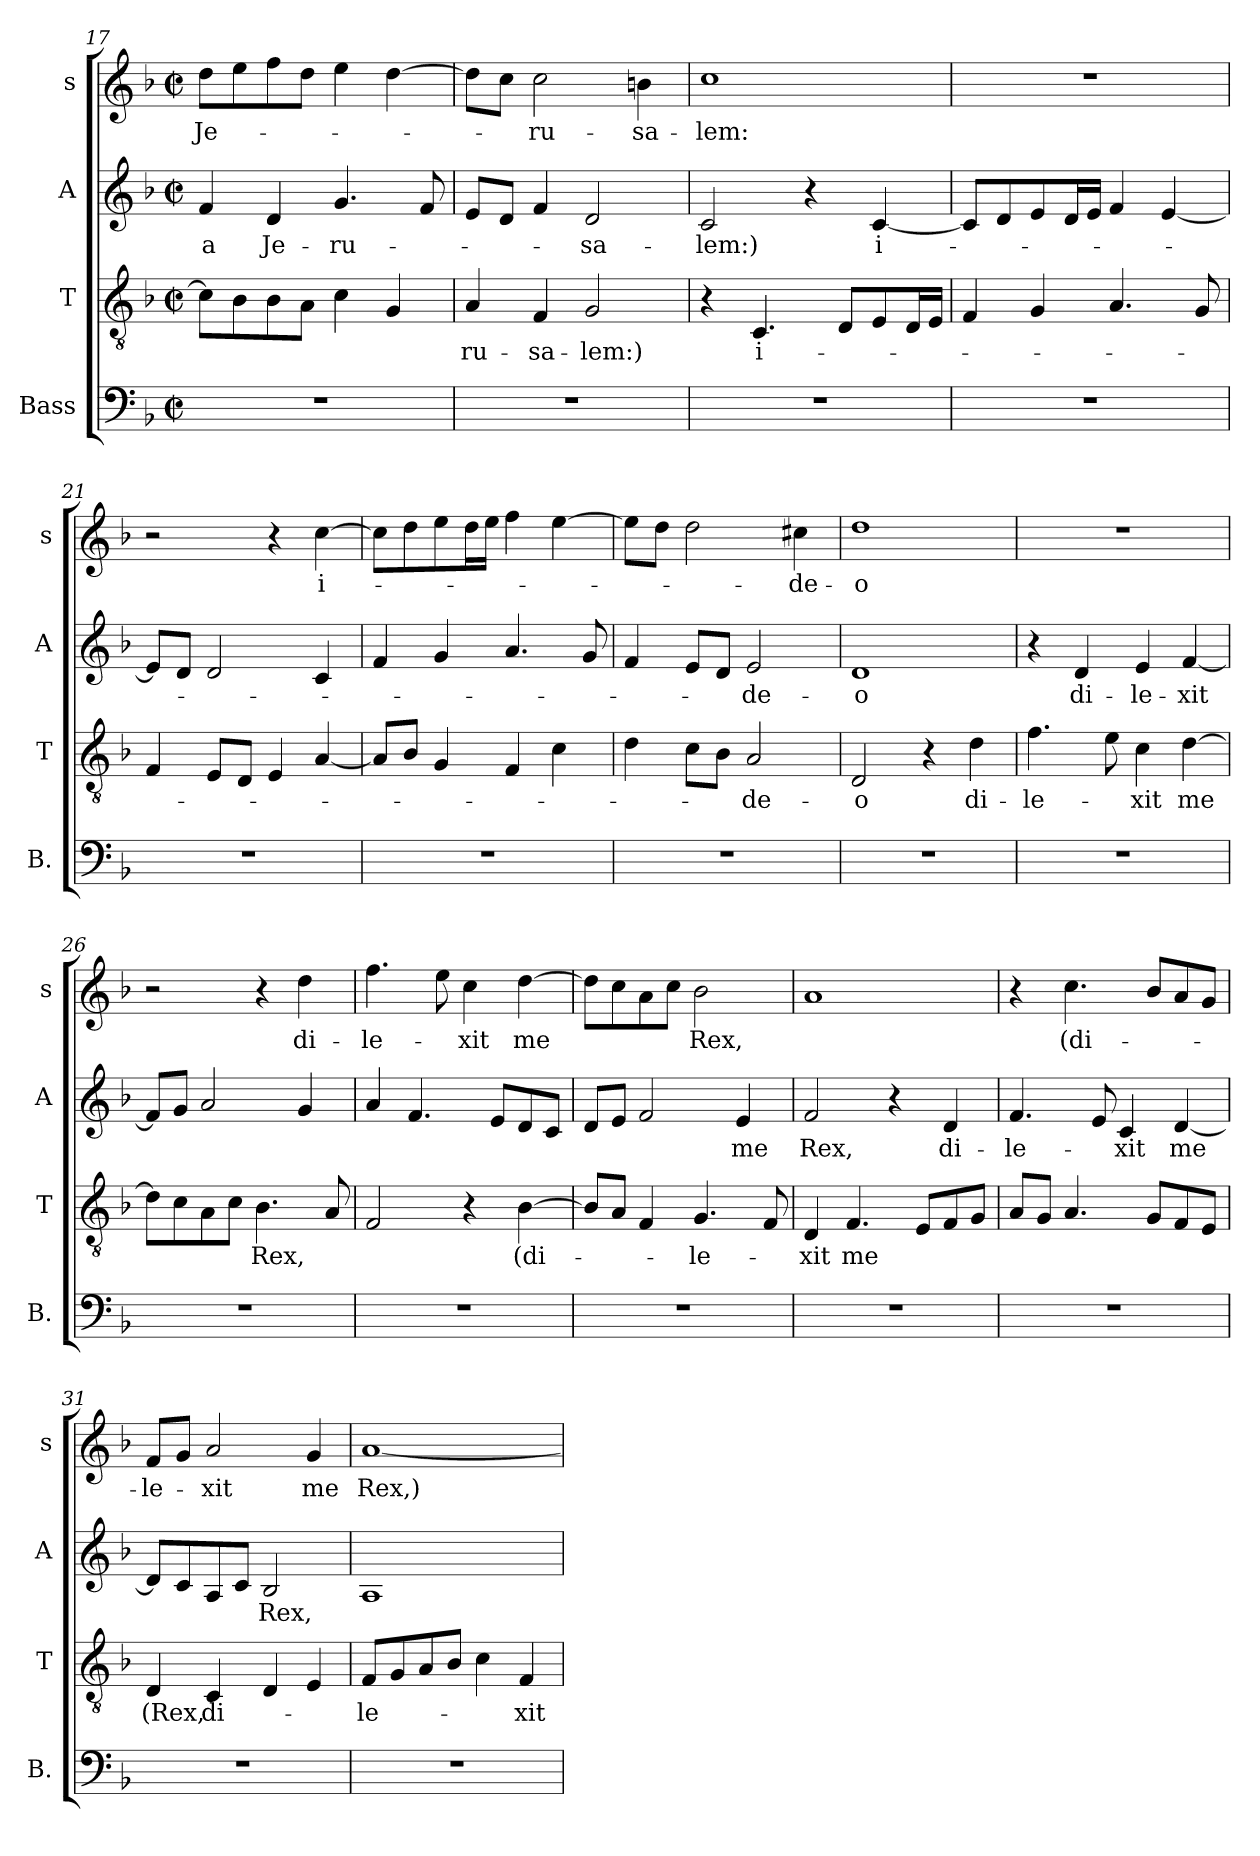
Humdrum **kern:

**kern	**kern	**text	**kern	**text	**kern	**text
*part4	*part3	*part3	*part2	*part2	*part1	*part1
*staff4	*staff3	*staff3	*staff2	*staff2	*staff1	*staff1
*I"Bass	*I"T	*	*I"A	*	*I"s	*
*I'B.	*I'T	*	*I'A	*	*I's	*
!!LO:PB:g=z
*clefF4	*clefGv2	*	*clefG2	*	*clefG2	*
*k[b-]	*k[b-]	*	*k[b-]	*	*k[b-]	*
*M2/2	*M2/2	*	*M2/2	*	*M2/2	*
*met(c|)	*met(c|)	*	*met(c|)	*	*met(c|)	*
=17	=17	=17	=17	=17	=17	=17
!	!	!	!	!LO:LY:b	!	!LO:LY:b
1r	8cL]	.	4f/	-a	8ddL	Je-
.	8B-	.	.	.	8ee	.
!	!	!	!	!LO:LY:b	!	!
.	8B-	.	4d/	Je-	8ff	.
.	8AJ	.	.	.	8ddJ	.
!	!	!	!	!LO:LY:b	!	!
.	4c\	.	4.g/	-ru-	4ee\	.
.	4G/	.	.	.	[4dd\	.
.	.	.	8f/	.	.	.
=18	=18	=18	=18	=18	=18	=18
!	!	!LO:LY:b	!	!	!	!
1r	4A/	-ru-	8eL	.	8ddL]	.
.	.	.	8dJ	.	8ccJ	.
!	!	!LO:LY:b	!	!	!	!LO:LY:b
.	4F/	-sa-	4f/	.	2cc\	-ru-
!	!	!LO:LY:b	!	!LO:LY:b	!	!
.	2G/	-lem:)	2d/	-sa-	.	.
!	!	!	!	!	!	!LO:LY:b
.	.	.	.	.	4bn\	-sa-
=19	=19	=19	=19	=19	=19	=19
!	!	!	!	!LO:LY:b	!	!LO:LY:b
1r	4r	.	2c/	-lem:)	1cc	-lem:
!	!	!LO:LY:b	!	!	!	!
.	4.C/	i-	.	.	.	.
.	.	.	4r	.	.	.
.	8DL	.	.	.	.	.
!	!	!	!	!LO:LY:b	!	!
.	8E	.	[4c/	i-	.	.
.	16DL	.	.	.	.	.
.	16EJJ	.	.	.	.	.
=20	=20	=20	=20	=20	=20	=20
1r	4F/	.	8cL]	.	1r	.
.	.	.	8d	.	.	.
.	4G/	.	8e	.	.	.
.	.	.	16dL	.	.	.
.	.	.	16eJJ	.	.	.
.	4.A/	.	4f/	.	.	.
.	.	.	[4e/	.	.	.
.	8G/	.	.	.	.	.
=21	=21	=21	=21	=21	=21	=21
1r	4F/	.	8eL]	.	2r	.
.	.	.	8dJ	.	.	.
.	8EL	.	2d/	.	.	.
.	8DJ	.	.	.	.	.
.	4E/	.	.	.	4r	.
!	!	!	!	!	!	!LO:LY:b
.	[4A/	.	4c/	.	[4cc\	i-
!!LO:LB:g=z
=22	=22	=22	=22	=22	=22	=22
1r	8AL]	.	4f/	.	8ccL]	.
.	8B-J	.	.	.	8dd	.
.	4G/	.	4g/	.	8ee	.
.	.	.	.	.	16ddL	.
.	.	.	.	.	16eeJJ	.
.	4F/	.	4.a/	.	4ff\	.
.	4c\	.	.	.	[4ee\	.
.	.	.	8g/	.	.	.
=23	=23	=23	=23	=23	=23	=23
1r	4d\	.	4f/	.	8eeL]	.
.	.	.	.	.	8ddJ	.
.	8cL	.	8eL	.	2dd\	.
.	8B-J	.	8dJ	.	.	.
!	!	!LO:LY:b	!	!LO:LY:b	!	!
.	2A/	-de-	2e/	-de-	.	.
!	!	!	!	!	!	!LO:LY:b
.	.	.	.	.	4cc#X\	-de-
=24	=24	=24	=24	=24	=24	=24
!	!	!LO:LY:b	!	!LO:LY:b	!	!LO:LY:b
1r	2D/	-o	1d	-o	1dd	-o
.	4r	.	.	.	.	.
!	!	!LO:LY:b	!	!	!	!
.	4d\	di-	.	.	.	.
=25	=25	=25	=25	=25	=25	=25
!	!	!LO:LY:b	!	!	!	!
1r	4.f\	-le-	4r	.	1r	.
!	!	!	!	!LO:LY:b	!	!
.	.	.	4d/	di-	.	.
.	8e\	.	.	.	.	.
!	!	!LO:LY:b	!	!LO:LY:b	!	!
.	4c\	-xit	4e/	-le-	.	.
!	!	!LO:LY:b	!	!LO:LY:b	!	!
.	[4d\	me	[4f/	-xit	.	.
=26	=26	=26	=26	=26	=26	=26
1r	8dL]	.	8fL]	.	2r	.
.	8c	.	8gJ	.	.	.
.	8A	.	2a/	.	.	.
.	8cJ	.	.	.	.	.
!	!	!LO:LY:b	!	!	!	!
.	4.B-\	Rex,	.	.	4r	.
!	!	!	!	!	!	!LO:LY:b
.	.	.	4g/	.	4dd\	di-
.	8A/	.	.	.	.	.
=27	=27	=27	=27	=27	=27	=27
!	!	!	!	!	!	!LO:LY:b
1r	2F/	.	4a/	.	4.ff\	-le-
.	.	.	4.f/	.	.	.
.	.	.	.	.	8ee\	.
!	!	!	!	!	!	!LO:LY:b
.	4r	.	.	.	4cc\	-xit
.	.	.	8eL	.	.	.
!	!	!LO:LY:b	!	!	!	!LO:LY:b
.	[4B-\	(di-	8d	.	[4dd\	me
.	.	.	8cJ	.	.	.
!!LO:LB:g=z
=28	=28	=28	=28	=28	=28	=28
1r	8B-L]	.	8dL	.	8ddL]	.
.	8AJ	.	8eJ	.	8cc	.
.	4F/	.	2f/	.	8a	.
.	.	.	.	.	8ccJ	.
!	!	!LO:LY:b	!	!	!	!LO:LY:b
.	4.G/	-le-	.	.	2b-\	Rex,
!	!	!	!	!LO:LY:b	!	!
.	.	.	4e/	me	.	.
.	8F/	.	.	.	.	.
=29	=29	=29	=29	=29	=29	=29
!	!	!LO:LY:b	!	!LO:LY:b	!	!
1r	4D/	-xit	2f/	Rex,	1a	.
!	!	!LO:LY:b	!	!	!	!
.	4.F/	me	.	.	.	.
.	.	.	4r	.	.	.
.	8EL	.	.	.	.	.
!	!	!	!	!LO:LY:b	!	!
.	8F	.	4d/	di-	.	.
.	8GJ	.	.	.	.	.
=30	=30	=30	=30	=30	=30	=30
!	!	!	!	!LO:LY:b	!	!
1r	8AL	.	4.f/	-le-	4r	.
.	8GJ	.	.	.	.	.
!	!	!	!	!	!	!LO:LY:b
.	4.A/	.	.	.	4.cc\	(di-
.	.	.	8e/	.	.	.
!	!	!	!	!LO:LY:b	!	!
.	.	.	4c/	-xit	.	.
.	8GL	.	.	.	8b-L	.
!	!	!	!	!LO:LY:b	!	!
.	8F	.	[4d/	me	8a	.
.	8EJ	.	.	.	8gJ	.
=31	=31	=31	=31	=31	=31	=31
!	!	!LO:LY:b	!	!	!	!LO:LY:b
1r	4D/	(Rex,	8dL]	.	8fL	-le-
.	.	.	8c	.	8gJ	.
!	!	!LO:LY:b	!	!	!	!LO:LY:b
.	4C/	di-	8A	.	2a/	-xit
.	.	.	8cJ	.	.	.
!	!	!	!	!LO:LY:b	!	!
.	4D/	.	2B-/	Rex,	.	.
!	!	!	!	!	!	!LO:LY:b
.	4E/	.	.	.	4g/	me
=32	=32	=32	=32	=32	=32	=32
!	!	!LO:LY:b	!	!	!	!LO:LY:b
1r	8FL	-le-	1A	.	[1a	Rex,)
.	8G	.	.	.	.	.
.	8A	.	.	.	.	.
.	8B-J	.	.	.	.	.
.	4c\	.	.	.	.	.
!	!	!LO:LY:b	!	!	!	!
.	4F/	-xit	.	.	.	.
=	=	=	=	=	=	=
*-	*-	*-	*-	*-	*-	*-
